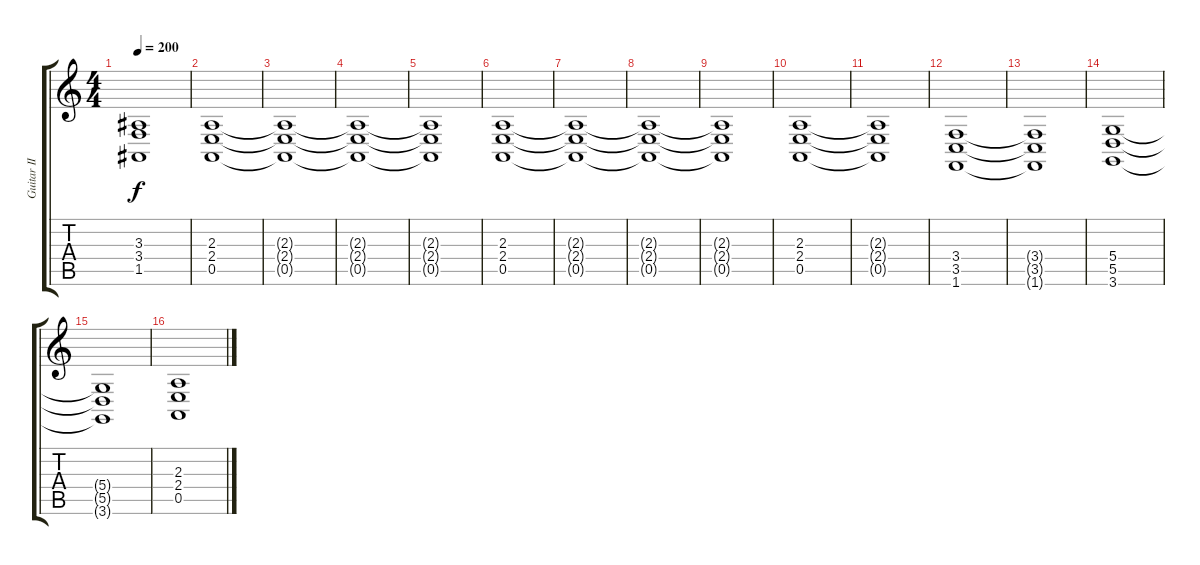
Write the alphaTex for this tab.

\track ("Guitar II" "Guitar II") {instrument lead8bassandlead}
\staff {score tabs}
\tuning (E4 B3 G3 D3 A2 E2) {hide}
\ts (4 4)
\tempo 200
\clef g2
\ks c
(3.3{t} 3.4{t} 1.5{t}).1{dy f} |
(2.3 2.4 0.5).1 |
(2.3{t} 2.4{t} 0.5{t}).1 |
(2.3{t} 2.4{t} 0.5{t}).1 |
(2.3{t} 2.4{t} 0.5{t}).1 |
(2.3 2.4 0.5).1 |
(2.3{t} 2.4{t} 0.5{t}).1 |
(2.3{t} 2.4{t} 0.5{t}).1 |
(2.3{t} 2.4{t} 0.5{t}).1 |
(2.3 2.4 0.5).1 |
(2.3{t} 2.4{t} 0.5{t}).1 |
(3.4 3.5 1.6).1 |
(3.4{t} 3.5{t} 1.6{t}).1 |
(5.4 5.5 3.6).1 |
(5.4{t} 5.5{t} 3.6{t}).1 |
(2.3 2.4 0.5).1
